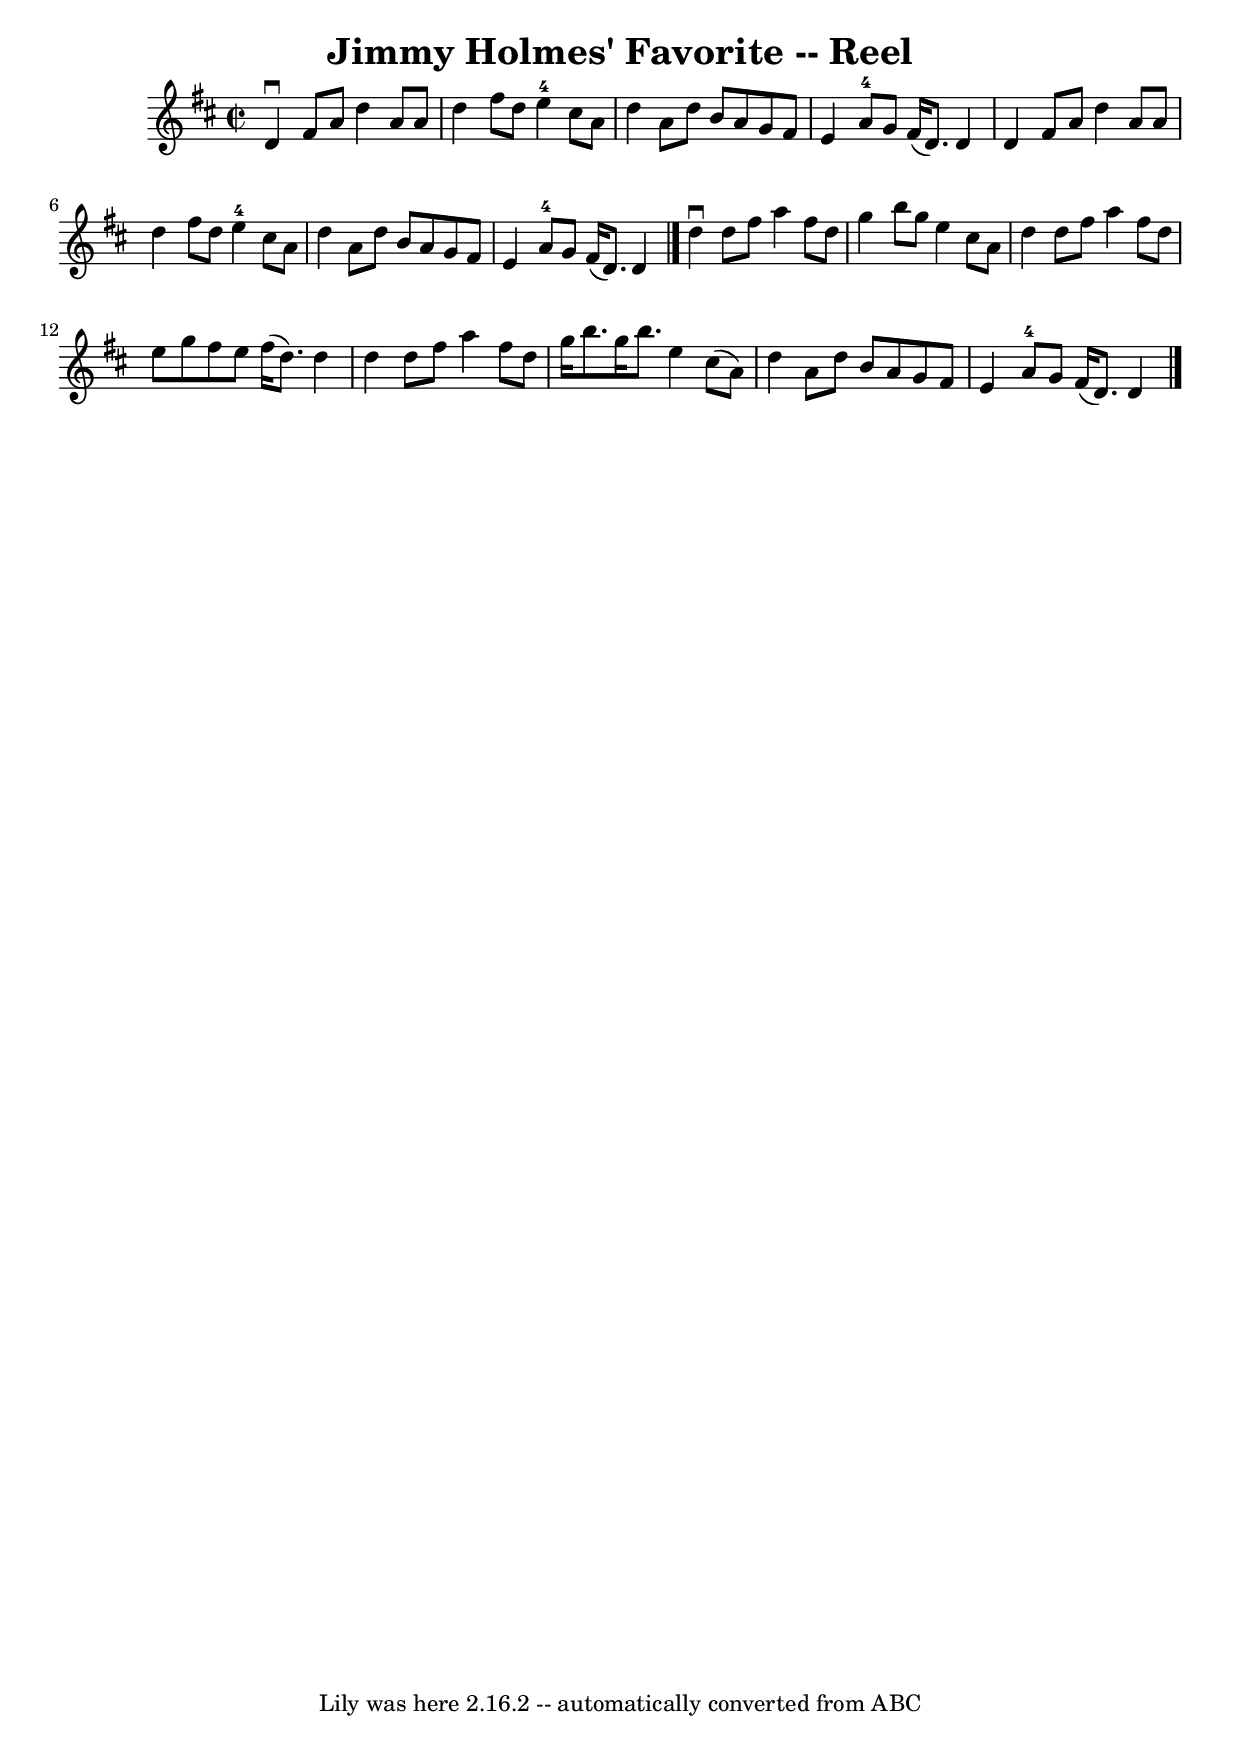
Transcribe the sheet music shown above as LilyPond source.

\version "2.7.40"
\include "Mammoth.ily"
\header {
	%% book = "Ryan's Mammoth Collection"
	crossRefNumber = "1"
	footnotes = "\\\\349"
	origin = "SCOTCH"
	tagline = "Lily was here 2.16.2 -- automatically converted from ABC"
	title = "Jimmy Holmes' Favorite -- Reel"
}
voicedefault =  {


\override Staff.TimeSignature #'style = #'C
 \time 2/2 
\key d \major d'4^\downbow fis'8 a'8 d''4 a'8 a'8   
 |
 d''4 fis''8 d''8 e''4-4 cis''8 a'8    |
   
d''4 a'8 d''8 b'8 a'8 g'8 fis'8    |
 e'4 a'8-4 
 g'8 fis'16 (d'8.) d'4    |
 d'4 fis'8 a'8 d''4  
 a'8 a'8    |
 d''4 fis''8 d''8 e''4-4 cis''8    
a'8    |
 d''4 a'8 d''8 b'8 a'8 g'8 fis'8    |
 
 e'4 a'8-4 g'8 fis'16 (d'8.) d'4    \bar "|." d''4 
^\downbow d''8 fis''8 a''4 fis''8 d''8    |
 g''4 b''8 
 g''8 e''4 cis''8 a'8    |
 d''4 d''8 fis''8 a''4   
 fis''8 d''8    |
 e''8 g''8 fis''8 e''8 fis''16 (
d''8.) d''4    |
 d''4 d''8 fis''8 a''4 fis''8    
d''8    |
 g''16 b''8. g''16 b''8. e''4 cis''8 (a'8  
-)   |
 d''4 a'8 d''8 b'8 a'8 g'8 fis'8    |
   
e'4 a'8-4 g'8 fis'16 (d'8.) d'4    \bar "|."   
}

\score{
    <<

	\context Staff="default"
	{
	    \voicedefault 
	}

    >>
	\layout {
	}
	\midi {}
}
